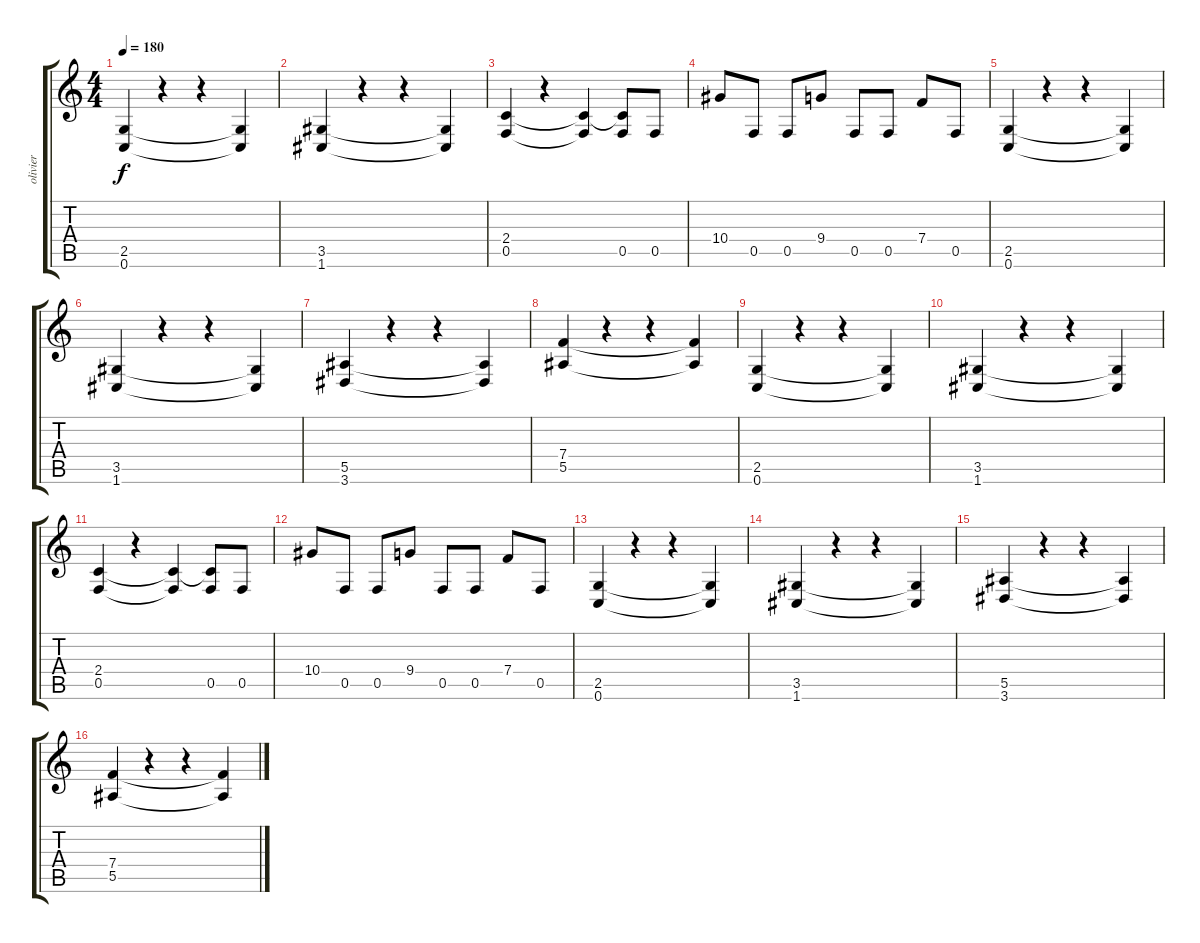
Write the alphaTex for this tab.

\track ("olivier" "olivier") {instrument distortionguitar}
\staff {score tabs}
\tuning (C4 G3 Eb3 Bb2 F2 C2) {hide}
\ts (4 4)
\tempo 180
\clef g2
\ks c
(2.5 0.6).4{dy f} r.4 r.4 (2.5{t} 0.6{t}).4 |
(3.5 1.6).4 r.4 r.4 (3.5{t} 1.6{t}).4 |
(2.4 0.5).4 r.4 (2.4{t} 0.5{t}).4 (2.4{t} 0.5).8 0.5.8 |
10.4.8 0.5.8 0.5.8 9.4.8 0.5.8 0.5.8 7.4.8 0.5.8 |
(2.5 0.6).4 r.4 r.4 (2.5{t} 0.6{t}).4 |
(3.5 1.6).4 r.4 r.4 (3.5{t} 1.6{t}).4 |
(5.5 3.6).4 r.4 r.4 (5.5{t} 3.6{t}).4 |
(7.4 5.5).4 r.4 r.4 (7.4{t} 5.5{t}).4 |
(2.5 0.6).4 r.4 r.4 (2.5{t} 0.6{t}).4 |
(3.5 1.6).4 r.4 r.4 (3.5{t} 1.6{t}).4 |
(2.4 0.5).4 r.4 (2.4{t} 0.5{t}).4 (2.4{t} 0.5).8 0.5.8 |
10.4.8 0.5.8 0.5.8 9.4.8 0.5.8 0.5.8 7.4.8 0.5.8 |
(2.5 0.6).4 r.4 r.4 (2.5{t} 0.6{t}).4 |
(3.5 1.6).4 r.4 r.4 (3.5{t} 1.6{t}).4 |
(5.5 3.6).4 r.4 r.4 (5.5{t} 3.6{t}).4 |
(7.4 5.5).4 r.4 r.4 (7.4{t} 5.5{t}).4
